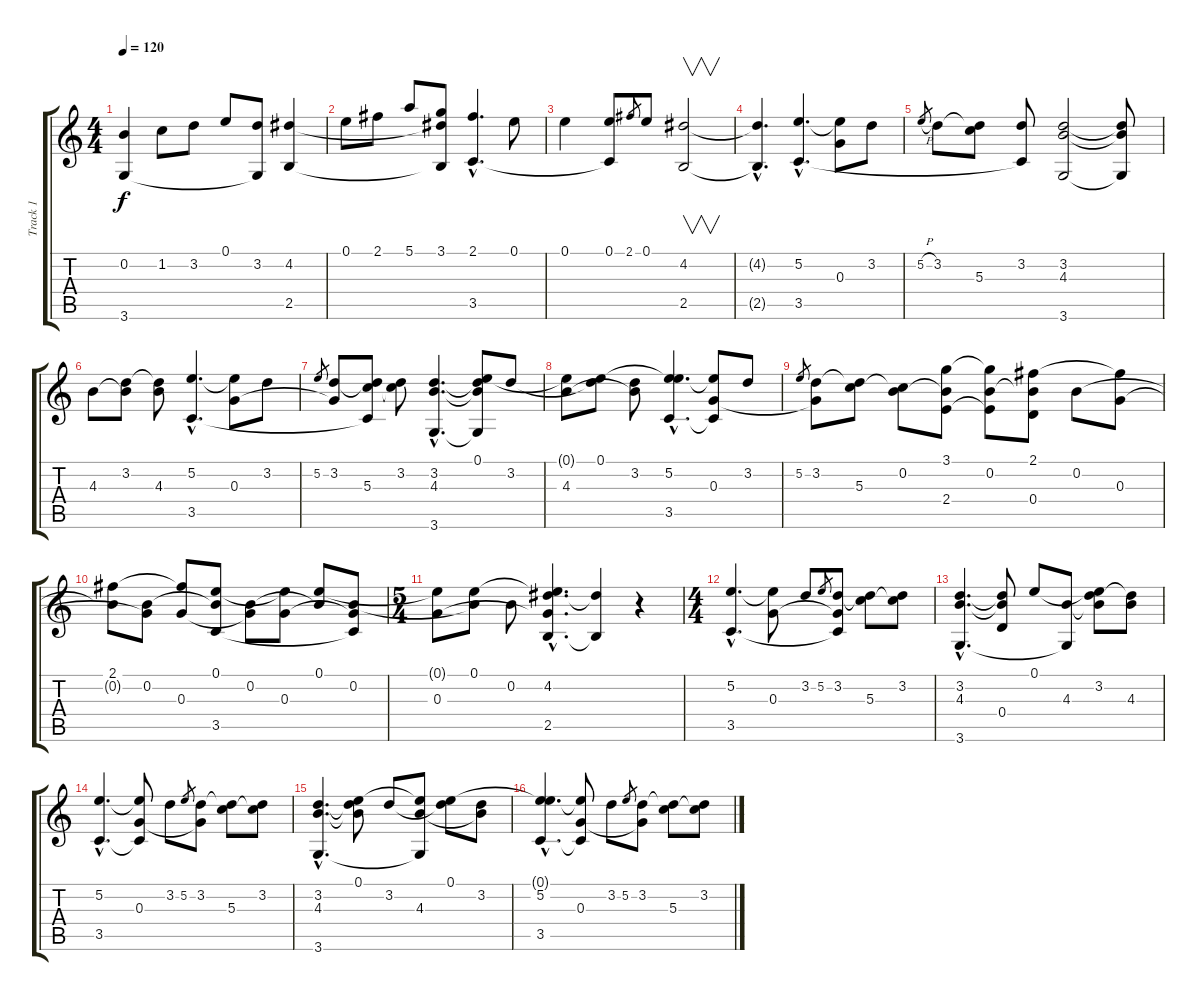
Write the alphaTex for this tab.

\track ("Track 1" "Track 1") {instrument acousticguitarnylon}
\staff {score tabs}
\tuning (E4 B3 G3 D3 A2 E2) {hide}
\ts (4 4)
\tempo 120
\clef g2
\ks c
(0.2 3.6).4{dy f instrument acousticguitarnylon} 1.2.8 3.2.8 0.1.8 (3.2 3.6{t}).8 (4.2 2.5).4 |
0.1.8 2.1.8 5.1.8 (3.1 4.2{t} 2.5{t}).8 (2.1{hac} 3.5{hac}).4{d} 0.1.8 |
0.1.4 (0.1 3.5{t}).8 2.1.8{gr} 0.1.8 (4.2 2.5).2{v} |
(4.2{hac t} 2.5{hac t}).4{d} (5.2{hac} 3.5{hac}).4{d} (5.2{t} 0.3).8 3.2.8 |
5.2{h}.8{gr} 3.2.8 (3.2{t} 5.3).8 (3.2 3.5{t}).8 (3.2 4.3 3.6).2 (3.2{t} 4.3{t} 3.6{t}).8 |
4.3.8 (3.2 4.3{t}).8 (3.2{t} 4.3).8 (5.2{hac} 3.5{hac}).4{d} (5.2{t} 0.3).8 3.2.8 |
5.2.8{gr} (3.2 0.3{t}).8 (3.2{t} 5.3 3.5{t}).8 (3.2 5.3{t}).8 (3.2{hac} 4.3{hac} 3.6{hac}).4{d} (0.1 3.2{t} 4.3{t} 3.6{t}).8 3.2.8 |
(0.1{t} 4.3).8 (0.1 3.2{t}).8 (3.2 4.3{t}).8 (0.1{hac t} 5.2{hac} 3.5{hac}).4{d} (5.2{t} 0.3 3.5{t}).8 3.2.8 |
5.2.8{gr} (3.2 0.3{t}).8 (3.2{t} 5.3).8 (0.2 5.3{t}).8 (3.1 0.2{t} 2.4).8 (3.1{t} 0.2 2.4{t}).8 (2.1 0.2{t} 0.4).8 0.2.8 (2.1{t} 0.3).8 |
(2.1 0.2{t}).8 (0.2 0.3{t}).8 (2.1{t} 0.3).8 (0.1 0.2{t} 3.5).8 (0.2 0.3{t}).8 (0.1{t} 0.3).8 (0.1 0.2{t}).8 (0.2 0.3{t} 3.5{t}).8 |
\ts (5 4)
(0.1{t} 0.3).8 (0.1 0.2{t}).8 0.2.8 (0.1{hac t} 4.2{hac} 0.3{hac t} 2.5{hac}).4{d} (4.2{t} 2.5{t}).4 r.4 |
\ts (4 4)
(5.2{hac} 3.5{hac}).4{d} (5.2{t} 0.3).8 3.2.8 5.2.8{gr} (3.2 0.3{t} 3.5{t}).8 (3.2{t} 5.3).8 (3.2 5.3{t}).8 |
(3.2{hac} 4.3{hac} 3.6{hac}).4{d} (3.2{t} 4.3{t} 0.4).8 0.1.8 (4.3 3.6{t}).8 (0.1{t} 3.2 4.3{t}).8 (3.2{t} 4.3).8 |
(5.2{hac} 3.5{hac}).4{d} (5.2{t} 0.3 3.5{t}).8 3.2.8 5.2.8{gr} (3.2 0.3{t}).8 (3.2{t} 5.3).8 (3.2 5.3{t}).8 |
(3.2{hac} 4.3{hac} 3.6{hac}).4{d} (0.1 3.2{t} 4.3{t}).8 3.2.8 (0.1{t} 4.3 3.6{t}).8 (0.1 3.2{t}).8 (3.2 4.3{t}).8 |
(0.1{hac t} 5.2{hac} 3.5{hac}).4{d} (5.2{t} 0.3 3.5{t}).8 3.2.8 5.2.8{gr} (3.2 0.3{t}).8 (3.2{t} 5.3).8 (3.2 5.3{t}).8
